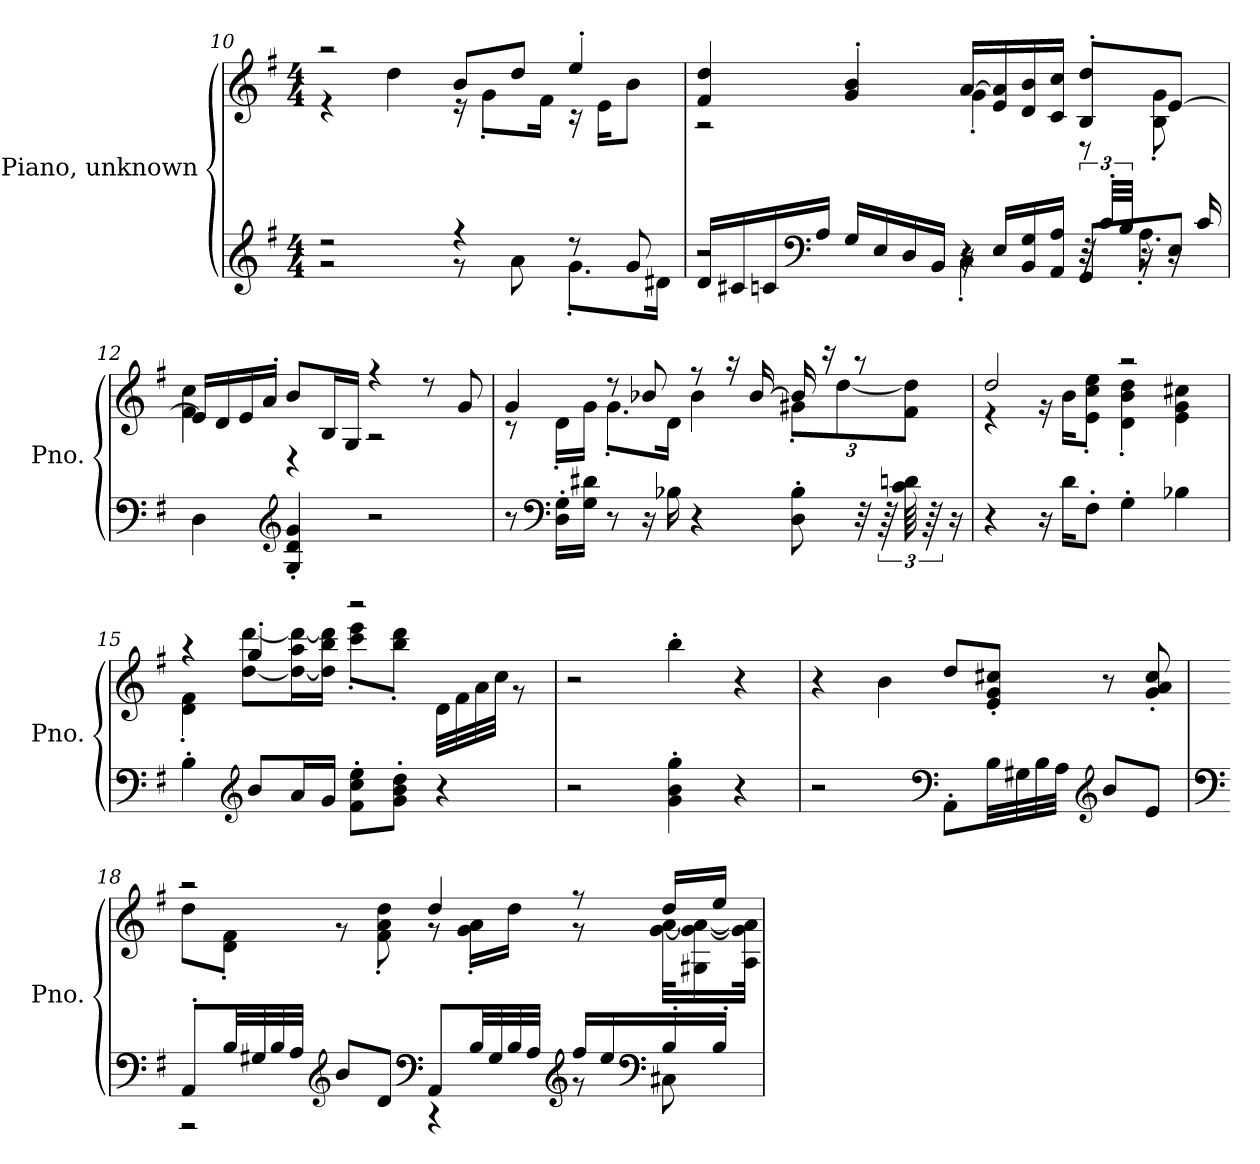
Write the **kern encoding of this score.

**kern	**kern
*part1	*part1
*staff2	*staff1
*I"Piano, unknown	*
*I'Pno.	*
*clefG2	*clefG2
*k[f#]	*k[f#]
*M4/4	*M4/4
=10	=10
*^	*^
2r	2r	2r	4r
.	.	.	4dd\
4r	8r	8b/L	16r
.	.	.	8g'\L
.	8a\	8dd/J	.
.	.	.	16f#\Jk
8r	8.g'\L	4ee'/	16r
.	.	.	16e\KL
8g/	.	.	8b\J
.	16d#X\Jk	.	.
!!LO:LB:g=z	!!
=11	=11	=11	=11
*	*^	*	*
16d/LL	2r	2r	4f#/ 4dd/	2r
16c#X/	.	.	.	.
16cn/	.	.	.	.
*clefF4	*	*	*	*
16A/JJ	.	.	.	.
16G/LL	.	.	4g/' 4b/'	.
16E/	.	.	.	.
16D/	.	.	.	.
16BB/JJ	.	.	.	.
16r	4C'\	4r	[16a/LL	4g'\
16E/LL	.	.	16e/ 16a/]	.
16BB/ 16G/	.	.	16d/ 16b/	.
16AA/ 16A/JJ	.	.	16c/ 16cc/JJ	.
48r	16r	8GG/L	8B/' 8dd/'L	8r
48c'/LLL	.	.	.	.
48B/JJJ	.	.	.	.
16r	8.A'\	.	.	.
16r	.	8E/J	[8e/J	8B\' 8g\'
16c/	.	.	.	.
*v	*v	*v	*	*
=12	=12	=12
4D\	16e/LL]	4f#\ 4cc\
.	16d/	.
.	16e/	.
.	16a'/JJ	.
*clefG2	*	*
4G/' 4d/' 4g/'	8b/L	4r
.	16B/L	.
.	16G/JJ	.
2r	4r	2r
.	8r	.
.	8g/	.
!!LO:LB:g=z	!!
=13	=13	=13
8r	4g/	8r
*clefF4	*	*
16D\' 16G\'LL	.	16d'\LL
16G\ 16d#X\JJ	.	16g\JJ
8r	8r	8.g'\L
16r	8b-X/	.
16B-X\	.	16d\Jk
4r	8r	4b-\
.	16r	.
.	[16b-/	.
*	*	*Xbrackettup
8D\' 8B-\'	16b-/]	12g#X'\L
.	16r	.
.	.	[12dd\
32r	8r	.
96r	.	.
96c\ 96dn\	.	12f#\ 12dd\]J
96r	.	.
16r	.	.
=14	=14	=14
4r	2dd/	4r
16r	.	16r
16d\KL	.	16b\KL
8F#'\J	.	8e\' 8cc\' 8ee\'J
4G'\	2r	4d\' 4b\' 4dd\'
4B-X\	.	4e\ 4g\ 4cc#X\
!!LO:LB:g=z	!!
=15	=15	=15
4B'\	4r	4d\' 4f#\'
*clefG2	*	*
8b/L	4gg'/	[8dd\ [8ddd\L
16a/L	.	16dd\_ 16aa\ 16ddd\_L
16g/JJ	.	16dd\] 16bb\ 16ddd\]JJ
8f#\' 8cc\' 8ee\'L	2r	8ccc\' 8eee\'L
8g\' 8b\' 8dd\'J	.	8bb\' 8ddd\'J
4r	.	32d\LLL
.	.	32f#\
.	.	32a\
.	.	32cc\JJJ
.	.	8r
*	*v	*v
=16	=16
2r	2r
4g\' 4b\' 4gg\'	4bb'\
4r	4r
=17	=17
2r	4r
.	4b\
*clefF4	*
8AA'\L	8dd/L
32B\LL	8e/' 8g/' 8cc#X/'J
32G#X\	.
32B\	.
32A\JJJ	.
*clefG2	*
8b/L	8r
8e/J	8g/' 8a/' 8cc#/'
!!LO:PB:g=z
=18	=18
*clefF4	*
*^	*^
8AA'/L	2r	2r	8dd\L
32B/LL	.	.	8d\' 8f#\'J
32G#X/	.	.	.
32B/	.	.	.
32A/JJJ	.	.	.
*clefG2	*	*	*
8b/L	.	.	8r
8d/J	.	.	8f#\' 8a\' 8dd\'
*clefF4	*	*	*
8AA/L	4r	4dd/	8r
32B/LL	.	.	16g\' 16a\'LL
32G#/	.	.	.
32B/	.	.	16dd\JJ
32A/JJJ	.	.	.
*clefG2	*	*	*
16ff#/LL	8r	8r	8r
16ee/	.	.	.
*clefF4	*	*	*
16B'/	8C#X\	16dd/LL	[32g\ [32a\KLL
.	.	.	16G#X\ 16g\_ 16a\_
16B'/JJ	.	16ee/JJ	.
.	.	.	32A\ 32g\] 32a\]JJk
*v	*v	*	*
*	*v	*v
=	=
*-	*-
